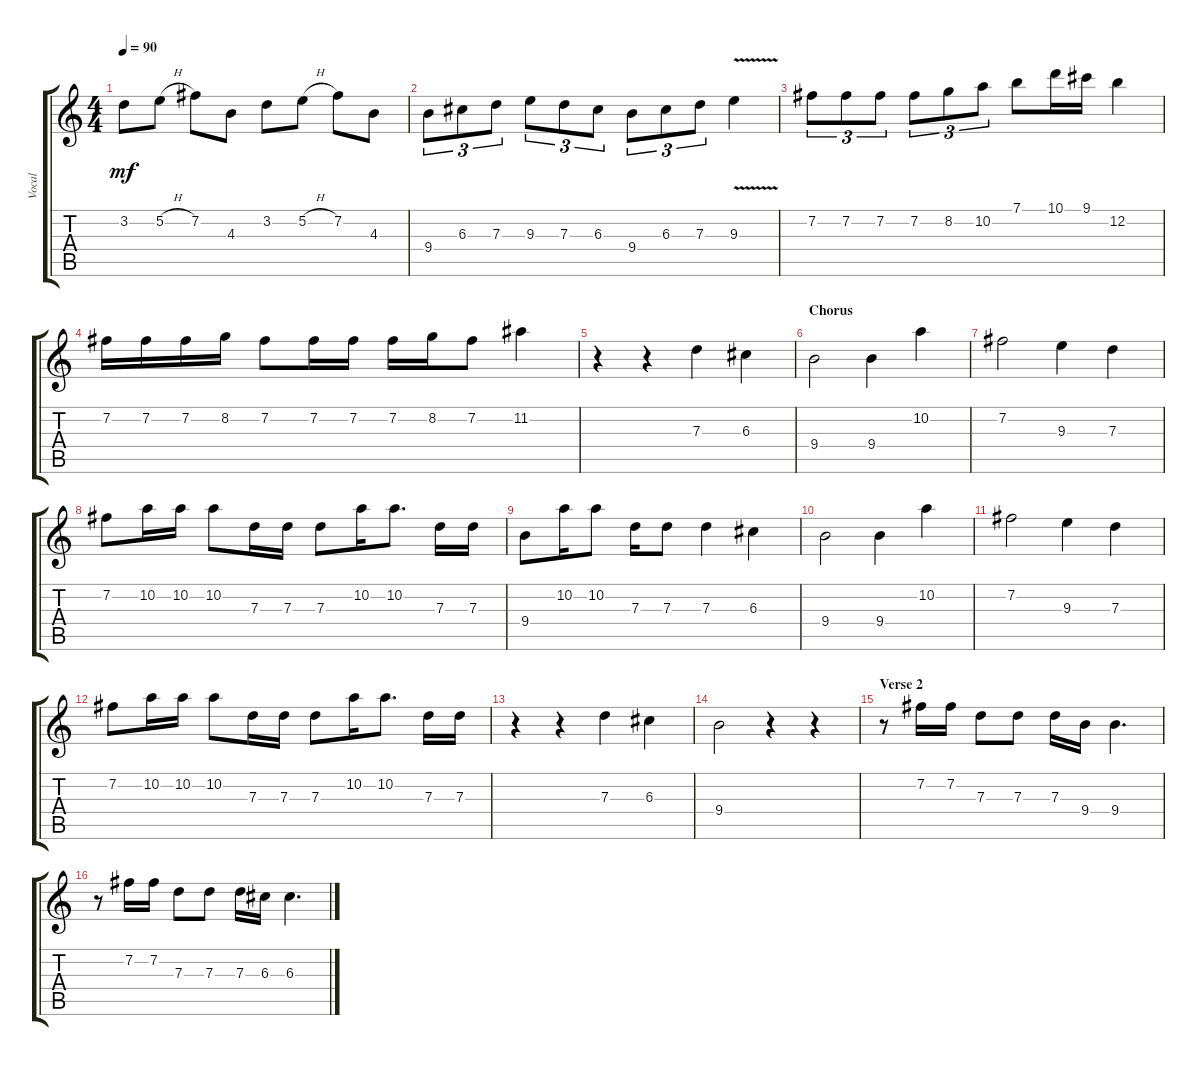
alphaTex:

\track ("Vocal" "Vocal") {instrument acousticguitarsteel}
\staff {score tabs}
\tuning (E4 B3 G3 D3 A2 E2) {hide}
\ts (4 4)
\tempo 90
\clef g2
\ks c
3.2.8{dy mf} 5.2{h}.8 7.2.8 4.3.8 3.2.8 5.2{h}.8 7.2.8 4.3.8 |
9.4.8{tu (3 2)} 6.3.8{tu (3 2)} 7.3.8{tu (3 2)} 9.3.8{tu (3 2)} 7.3.8{tu (3 2)} 6.3.8{tu (3 2)} 9.4.8{tu (3 2)} 6.3.8{tu (3 2)} 7.3.8{tu (3 2)} 9.3{v}.4 |
7.2.8{tu (3 2)} 7.2.8{tu (3 2)} 7.2.8{tu (3 2)} 7.2.8{tu (3 2)} 8.2.8{tu (3 2)} 10.2.8{tu (3 2)} 7.1.8 10.1.16 9.1.16 12.2.4 |
7.2.16 7.2.16 7.2.16 8.2.16 7.2.8 7.2.16 7.2.16 7.2.16 8.2.16 7.2.8 11.2.4 |
r.4 r.4 7.3.4 6.3.4 |
\section ("" "Chorus")
9.4.2 9.4.4 10.2.4 |
7.2.2 9.3.4 7.3.4 |
7.2.8 10.2.16 10.2.16 10.2.8 7.3.16 7.3.16 7.3.8 10.2.16 10.2.8{d} 7.3.16 7.3.16 |
9.4.8 10.2.16 10.2.8 7.3.16 7.3.8 7.3.4 6.3.4 |
9.4.2 9.4.4 10.2.4 |
7.2.2 9.3.4 7.3.4 |
7.2.8 10.2.16 10.2.16 10.2.8 7.3.16 7.3.16 7.3.8 10.2.16 10.2.8{d} 7.3.16 7.3.16 |
r.4 r.4 7.3.4 6.3.4 |
9.4.2 r.4 r.4 |
\section ("" "Verse 2")
r.8 7.2.16 7.2.16 7.3.8 7.3.8 7.3.16 9.4.16 9.4.4{d} |
r.8 7.2.16 7.2.16 7.3.8 7.3.8 7.3.16 6.3.16 6.3.4{d}
